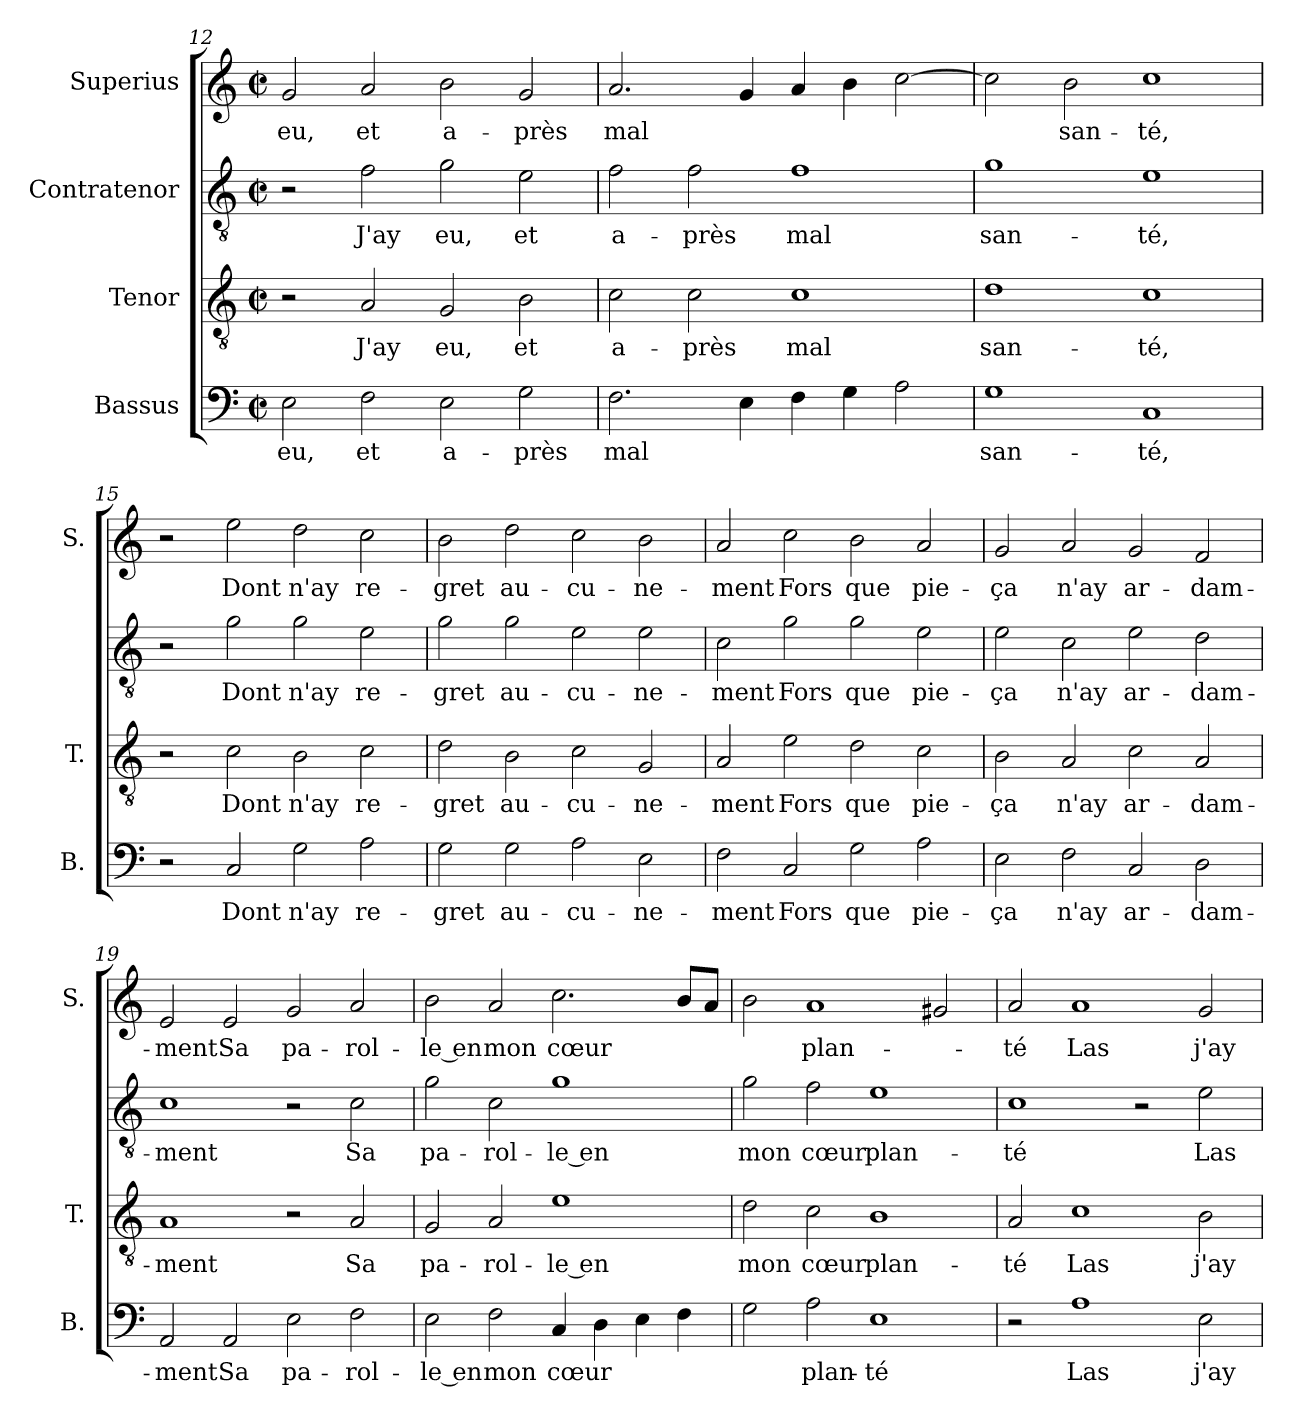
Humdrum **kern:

**kern	**text	**kern	**text	**kern	**text	**kern	**text
*part4	*part4	*part3	*part3	*part2	*part2	*part1	*part1
*staff4	*staff4	*staff3	*staff3	*staff2	*staff2	*staff1	*staff1
*I"Bassus	*	*I"Tenor	*	*I"Contratenor	*	*I"Superius	*
*I'B.	*	*I'T.	*	*	*	*I'S.	*
!!LO:LB:g=z
*clefF4	*	*clefGv2	*	*clefGv2	*	*clefG2	*
*k[]	*	*k[]	*	*k[]	*	*k[]	*
*C:	*	*C:	*	*C:	*	*C:	*
*M2/2	*	*M2/2	*	*M2/2	*	*M2/2	*
*met(c|)	*	*met(c|)	*	*met(c|)	*	*met(c|)	*
=12	=12	=12	=12	=12	=12	=12	=12
2E\	eu,	2r	.	2r	.	2g/	eu,
2F\	et	2A/	J'ay	2f\	J'ay	2a/	et
2E\	a-	2G/	eu,	2g\	eu,	2b\	a-
2G\	-près	2B\	et	2e\	et	2g/	-près
=13	=13	=13	=13	=13	=13	=13	=13
2.F\	mal	2c\	a-	2f\	a-	2.a/	mal
.	.	2c\	-près	2f\	-près	.	.
4E\	.	.	.	.	.	4g/	.
4F\	.	1c\	mal	1f\	mal	4a/	.
4G\	.	.	.	.	.	4b\	.
2A\	.	.	.	.	.	[2cc\	.
=14	=14	=14	=14	=14	=14	=14	=14
1G\	san-	1d\	san-	1g\	san-	2cc\]	.
.	.	.	.	.	.	2b\	san-
1C/	-té,	1c\	-té,	1e\	-té,	1cc\	-té,
=15	=15	=15	=15	=15	=15	=15	=15
2r	.	2r	.	2r	.	2r	.
2C/	Dont	2c\	Dont	2g\	Dont	2ee\	Dont
2G\	n'ay	2B\	n'ay	2g\	n'ay	2dd\	n'ay
2A\	re-	2c\	re-	2e\	re-	2cc\	re-
=16	=16	=16	=16	=16	=16	=16	=16
2G\	-gret	2d\	-gret	2g\	-gret	2b\	-gret
2G\	au-	2B\	au-	2g\	au-	2dd\	au-
2A\	-cu-	2c\	-cu-	2e\	-cu-	2cc\	-cu-
2E\	-ne-	2G/	-ne-	2e\	-ne-	2b\	-ne-
!!LO:PB:g=z
=17	=17	=17	=17	=17	=17	=17	=17
2F\	-ment	2A/	-ment	2c\	-ment	2a/	-ment
2C/	Fors	2e\	Fors	2g\	Fors	2cc\	Fors
2G\	que	2d\	que	2g\	que	2b\	que
2A\	pie-	2c\	pie-	2e\	pie-	2a/	pie-
=18	=18	=18	=18	=18	=18	=18	=18
2E\	-ça	2B\	-ça	2e\	-ça	2g/	-ça
2F\	n'ay	2A/	n'ay	2c\	n'ay	2a/	n'ay
2C/	ar-	2c\	ar-	2e\	ar-	2g/	ar-
2D\	-dam-	2A/	-dam-	2d\	-dam-	2f/	-dam-
=19	=19	=19	=19	=19	=19	=19	=19
2AA/	-ment	1A/	-ment	1c\	-ment	2e/	-ment
2AA/	Sa	.	.	.	.	2e/	Sa
2E\	pa-	2r	.	2r	.	2g/	pa-
2F\	-rol-	2A/	Sa	2c\	Sa	2a/	-rol-
=20	=20	=20	=20	=20	=20	=20	=20
2E\	-le en	2G/	pa-	2g\	pa-	2b\	-le en
2F\	mon	2A/	-rol-	2c\	-rol-	2a/	mon
4C/	cœur	1e\	-le en	1g\	-le en	2.cc\	cœur
4D\	.	.	.	.	.	.	.
4E\	.	.	.	.	.	.	.
4F\	.	.	.	.	.	8b/L	.
.	.	.	.	.	.	8a/J	.
=21	=21	=21	=21	=21	=21	=21	=21
2G\	.	2d\	mon	2g\	mon	2b\	.
2A\	plan-	2c\	cœur	2f\	cœur	1a/	plan-
1E\	-té	1B\	plan-	1e\	plan-	.	.
.	.	.	.	.	.	2g#X/	.
!!LO:LB:g=z
=22	=22	=22	=22	=22	=22	=22	=22
2r	.	2A/	-té	1c\	-té	2a/	-té
1A\	Las	1c\	Las	.	.	1a/	Las
.	.	.	.	2r	.	.	.
2E\	j'ay	2B\	j'ay	2e\	Las	2g/	j'ay
=	=	=	=	=	=	=	=
*-	*-	*-	*-	*-	*-	*-	*-
